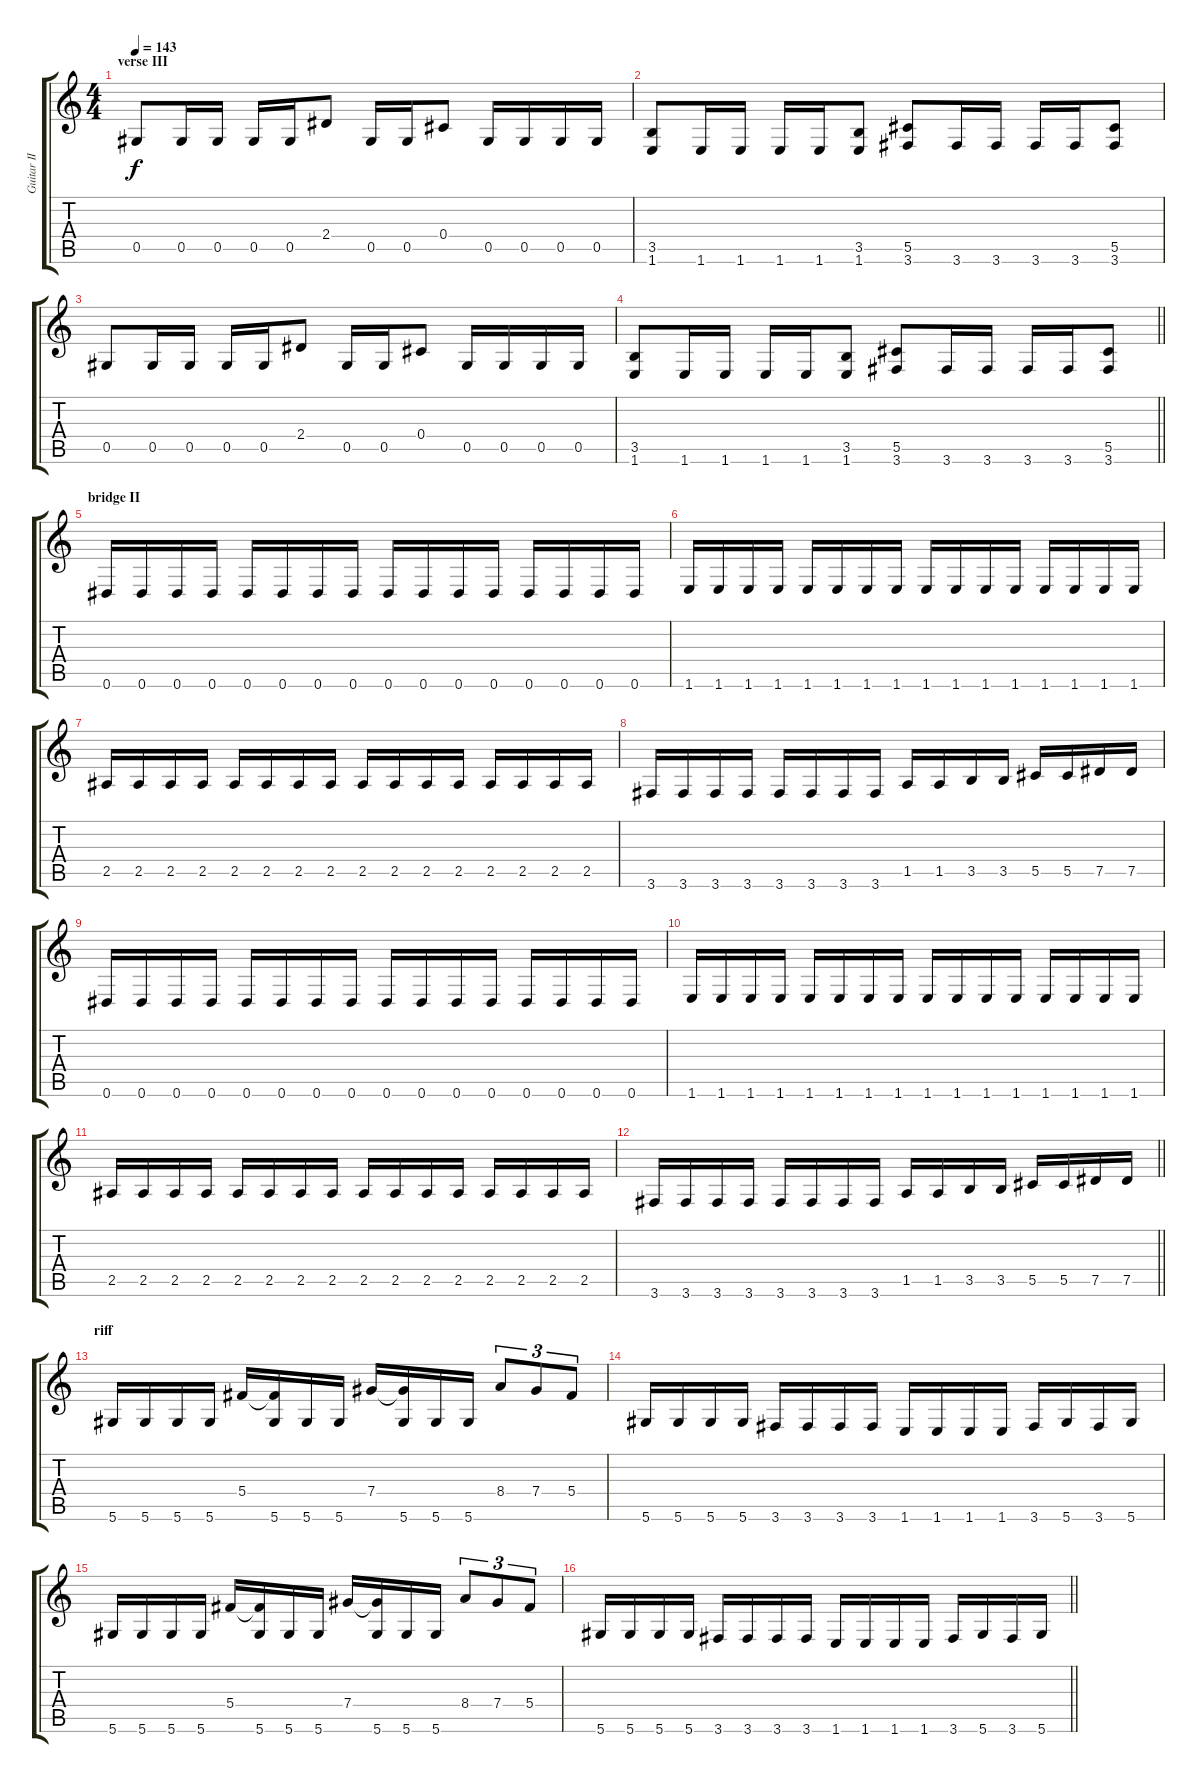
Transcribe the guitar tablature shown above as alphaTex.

\track ("Guitar II" "Guitar II") {instrument distortionguitar}
\staff {score tabs}
\tuning (Eb4 Bb3 Gb3 Db3 Ab2 Eb2) {hide}
\ts (4 4)
\section ("" "verse III")
\tempo 143
\clef g2
\ks c
0.5.8{dy f} 0.5.16 0.5.16 0.5.16 0.5.16 2.4.8 0.5.16 0.5.16 0.4.8 0.5.16 0.5.16 0.5.16 0.5.16 |
(3.5 1.6).8 1.6.16 1.6.16 1.6.16 1.6.16 (3.5 1.6).8 (5.5 3.6).8 3.6.16 3.6.16 3.6.16 3.6.16 (5.5 3.6).8 |
0.5.8 0.5.16 0.5.16 0.5.16 0.5.16 2.4.8 0.5.16 0.5.16 0.4.8 0.5.16 0.5.16 0.5.16 0.5.16 |
\barLineRight lightlight
(3.5 1.6).8 1.6.16 1.6.16 1.6.16 1.6.16 (3.5 1.6).8 (5.5 3.6).8 3.6.16 3.6.16 3.6.16 3.6.16 (5.5 3.6).8 |
\section ("" "bridge II")
0.6.16 0.6.16 0.6.16 0.6.16 0.6.16 0.6.16 0.6.16 0.6.16 0.6.16 0.6.16 0.6.16 0.6.16 0.6.16 0.6.16 0.6.16 0.6.16 |
1.6.16 1.6.16 1.6.16 1.6.16 1.6.16 1.6.16 1.6.16 1.6.16 1.6.16 1.6.16 1.6.16 1.6.16 1.6.16 1.6.16 1.6.16 1.6.16 |
2.5.16 2.5.16 2.5.16 2.5.16 2.5.16 2.5.16 2.5.16 2.5.16 2.5.16 2.5.16 2.5.16 2.5.16 2.5.16 2.5.16 2.5.16 2.5.16 |
3.6.16 3.6.16 3.6.16 3.6.16 3.6.16 3.6.16 3.6.16 3.6.16 1.5.16 1.5.16 3.5.16 3.5.16 5.5.16 5.5.16 7.5.16 7.5.16 |
\ks aminor
0.6.16 0.6.16 0.6.16 0.6.16 0.6.16 0.6.16 0.6.16 0.6.16 0.6.16 0.6.16 0.6.16 0.6.16 0.6.16 0.6.16 0.6.16 0.6.16 |
1.6.16 1.6.16 1.6.16 1.6.16 1.6.16 1.6.16 1.6.16 1.6.16 1.6.16 1.6.16 1.6.16 1.6.16 1.6.16 1.6.16 1.6.16 1.6.16 |
2.5.16 2.5.16 2.5.16 2.5.16 2.5.16 2.5.16 2.5.16 2.5.16 2.5.16 2.5.16 2.5.16 2.5.16 2.5.16 2.5.16 2.5.16 2.5.16 |
\barLineRight lightlight
\ks c
3.6.16 3.6.16 3.6.16 3.6.16 3.6.16 3.6.16 3.6.16 3.6.16 1.5.16 1.5.16 3.5.16 3.5.16 5.5.16 5.5.16 7.5.16 7.5.16 |
\section ("" "riff")
5.6.16 5.6.16 5.6.16 5.6.16 5.4.16 (5.4{t} 5.6).16 5.6.16 5.6.16 7.4.16 (7.4{t} 5.6).16 5.6.16 5.6.16 8.4.8{tu (3 2)} 7.4.8{tu (3 2)} 5.4.8{tu (3 2)} |
5.6.16 5.6.16 5.6.16 5.6.16 3.6.16 3.6.16 3.6.16 3.6.16 1.6.16 1.6.16 1.6.16 1.6.16 3.6.16 5.6.16 3.6.16 5.6.16 |
5.6.16 5.6.16 5.6.16 5.6.16 5.4.16 (5.4{t} 5.6).16 5.6.16 5.6.16 7.4.16 (7.4{t} 5.6).16 5.6.16 5.6.16 8.4.8{tu (3 2)} 7.4.8{tu (3 2)} 5.4.8{tu (3 2)} |
\barLineRight lightlight
5.6.16 5.6.16 5.6.16 5.6.16 3.6.16 3.6.16 3.6.16 3.6.16 1.6.16 1.6.16 1.6.16 1.6.16 3.6.16 5.6.16 3.6.16 5.6.16
